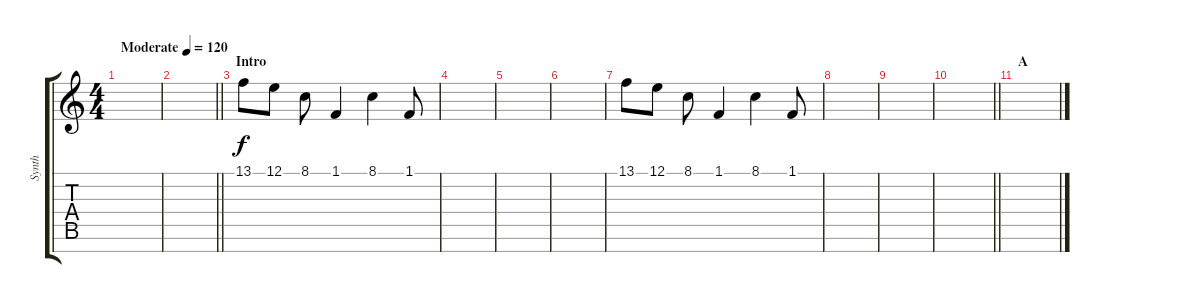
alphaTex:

\track ("Synth" "Synth") {instrument vibraphone}
\staff {score tabs}
\tuning (E4 B3 G3 D3 A2 E2 B1) {hide}
\ts (4 4)
\tempo (120 "Moderate")
\clef g2
\ks c
|
\barLineRight lightlight
|
\section ("" "Intro")
13.1.8 12.1.8 8.1.8 1.1.4 8.1.4 1.1.8 |
|
|
|
13.1.8 12.1.8 8.1.8 1.1.4 8.1.4 1.1.8 |
|
|
\barLineRight lightlight
|
\section ("" "A")
